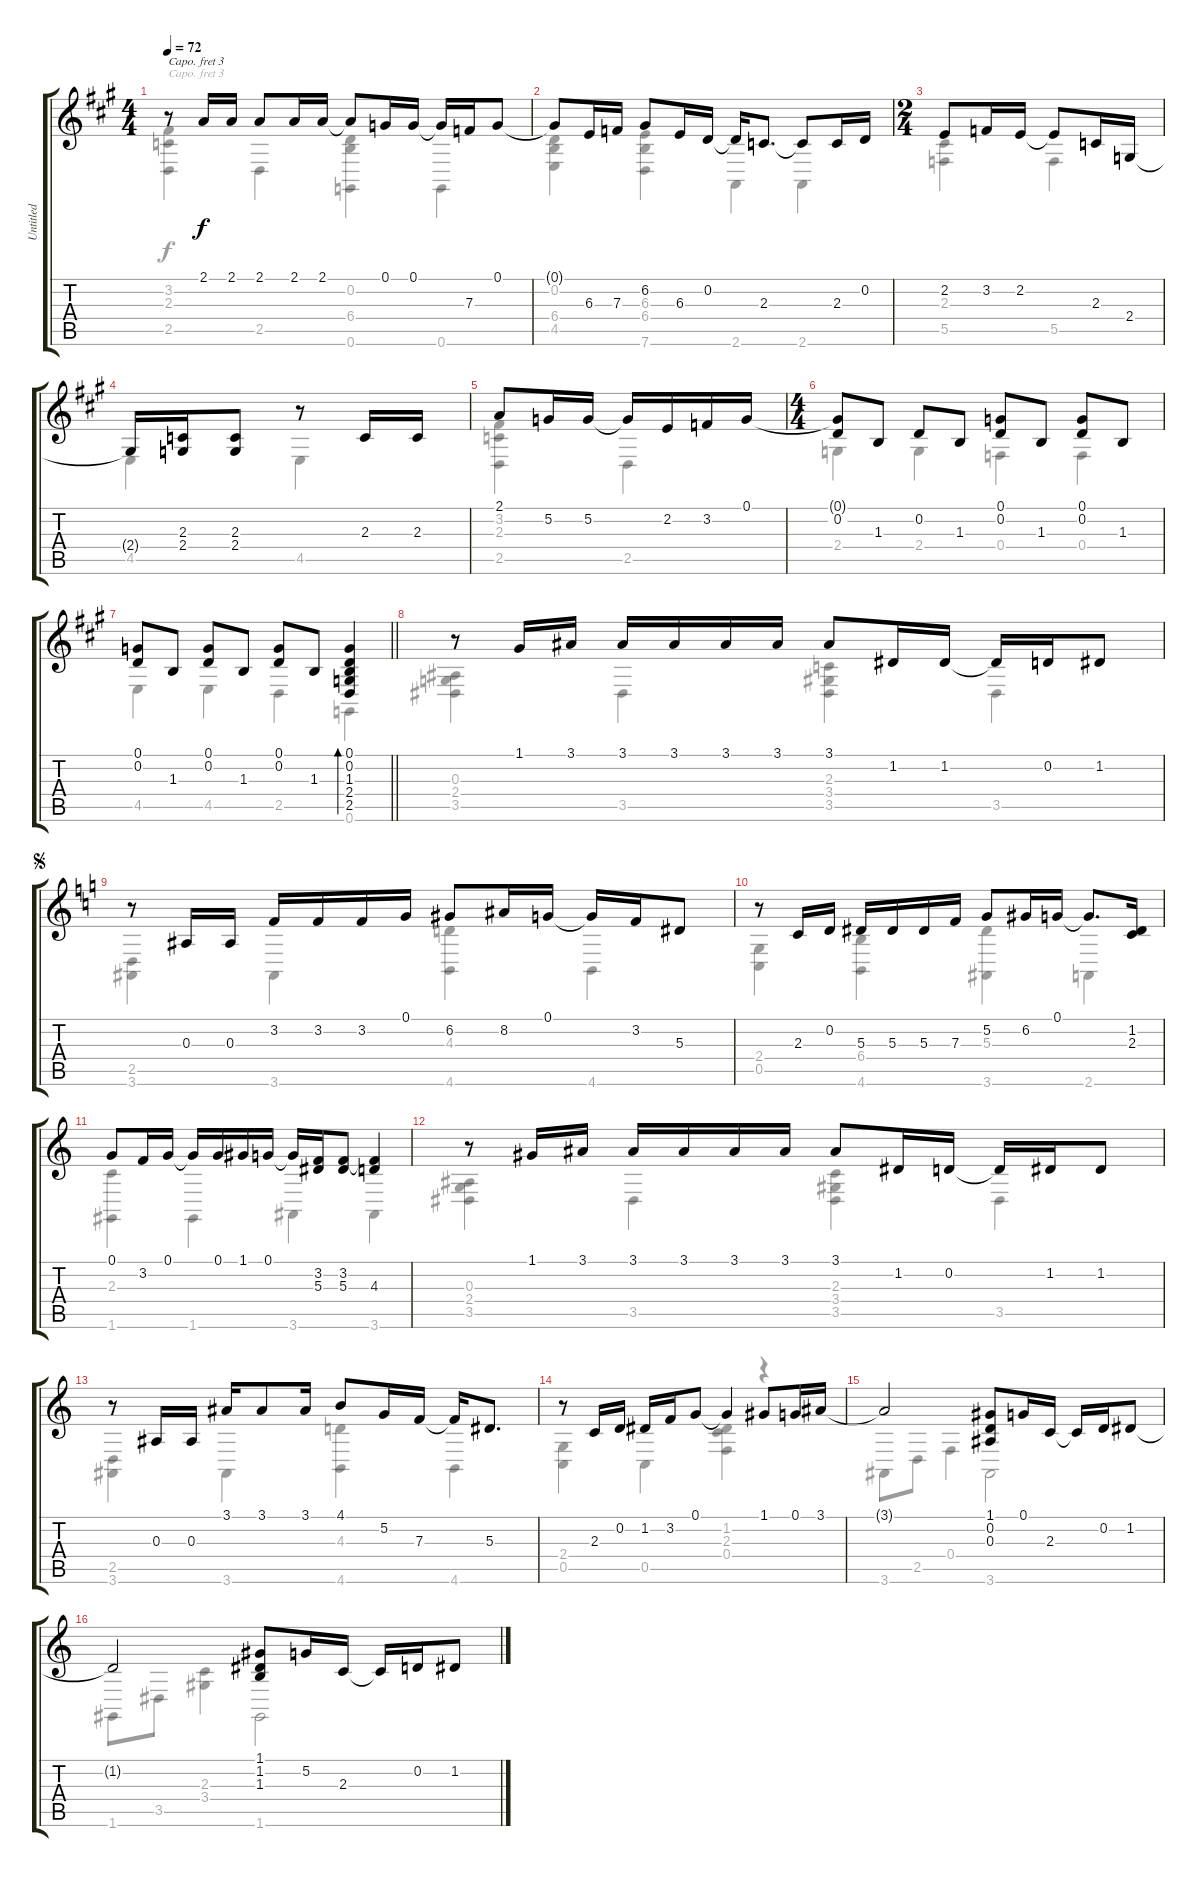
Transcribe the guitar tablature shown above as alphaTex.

\track ("Untitled" "Untitled") {instrument brightacousticpiano}
\staff {score tabs}
\capo 3
\tuning (E4 B3 G3 D3 A2 E2) {hide}
\voice
\ts (4 4)
\tempo 72
\clef g2
\ks a
r.8{dy f} 2.1.16 2.1.16 2.1.8 2.1.16 2.1.16 2.1{t}.8 0.1.16 0.1.16 0.1{t}.16 7.3.16 0.1.8 |
0.1{t}.8 6.3.16 7.3.16 6.2.8 6.3.16 0.2.16 0.2{t}.16 2.3.8{d} 2.3{t}.8 2.3.16 0.2.16 |
\ts (2 4)
2.2.8 3.2.16 2.2.16 2.2{t}.8 2.3.16 2.4.16 |
2.4{t}.16 (2.3 2.4).16 (2.3 2.4).8 r.8 2.3.16 2.3.16 |
2.1.8 5.2.16 5.2.16 5.2{t}.16 2.2.16 3.2.16 0.1.16 |
\ts (4 4)
(0.1{t} 0.2).8 1.3.8 0.2.8 1.3.8 (0.1 0.2).8 1.3.8 (0.1 0.2).8 1.3.8 |
\barLineRight lightlight
(0.1 0.2).8 1.3.8 (0.1 0.2).8 1.3.8 (0.1 0.2).8 1.3.8 (0.1 0.2 1.3 2.4 2.5).4{bd 30} |
r.8 1.1.16 3.1.16 3.1.16 3.1.16 3.1.16 3.1.16 3.1.8 1.2.16 1.2.16 1.2{t}.16 0.2.16 1.2.8 |
\jump segno
\ks c
r.8 0.3.16 0.3.16 3.2.16 3.2.16 3.2.16 0.1.16 6.2.8 8.2.16 0.1.16 0.1{t}.16 3.2.16 5.3.8 |
r.8 2.3.16 0.2.16 5.3.16 5.3.16 5.3.16 7.3.16 5.2.8 6.2.16 0.1.16 0.1{t}.8{d} (1.2 2.3).16 |
0.1.8 3.2.16 0.1.16 0.1{t}.16 0.1.16 1.1.16 0.1.16 0.1{t}.16 (3.2 5.3).16 (3.2 5.3).8 (3.2{t} 4.3).4 |
r.8 1.1.16 3.1.16 3.1.16 3.1.16 3.1.16 3.1.16 3.1.8 1.2.16 0.2.16 0.2{t}.16 1.2.16 1.2.8 |
r.8 0.3.16 0.3.16 3.1.16 3.1.8 3.1.16 4.1.8 5.2.16 7.3.16 7.3{t}.16 5.3.8{d} |
r.8 2.3.16 0.2.16 1.2.16 3.2.16 0.1.8 0.1{t}.4 1.1.8 0.1.16 3.1.16 |
3.1{t}.2 (1.1 0.2 0.3).8 0.1.16 2.3.16 2.3{t}.16 0.2.16 1.2.8 |
1.2{t}.2 (1.1 1.2 1.3).8 5.2.16 2.3.16 2.3{t}.16 0.2.16 1.2.8
\voice
\clef g2
\ottava regular
\simile none
\ks a
(3.2 2.3 2.5).4{dy f} 2.5.4 (0.2 6.4 0.6).4 0.6.4 |
(0.2 6.4 4.5).4 (6.3 6.4 7.6).4 2.6.4 2.6.4 |
(2.3 5.5).4 5.5.4 |
4.5.4 4.5.4 |
(3.2 2.3 2.5).4 2.5.4 |
2.4.4 2.4.4 0.4.4 0.4.4 |
\barLineRight lightlight
4.5.4 4.5.4 2.5.4 0.6.4 |
(0.3 2.4 3.5).4 3.5.4 (2.3 3.4 3.5).4 3.5.4 |
\ks c
(2.5 3.6).4 3.6.4 (4.3 4.6).4 4.6.4 |
(2.4 0.5).4 (6.4 4.6).4 (5.3 3.6).4 2.6.4 |
(2.3 1.6).4 1.6.4 3.6.4 3.6.4 |
(0.3 2.4 3.5).4 3.5.4 (2.3 3.4 3.5).4 3.5.4 |
(2.5 3.6).4 3.6.4 (4.3 4.6).4 4.6.4 |
(2.4 0.5).4 0.5.4 (1.2 2.3 0.4).4 r.4 |
3.6.8 2.5.8 0.4.4 3.6.2 |
1.6.8 3.5.8 (2.3 3.4).4 1.6.2
